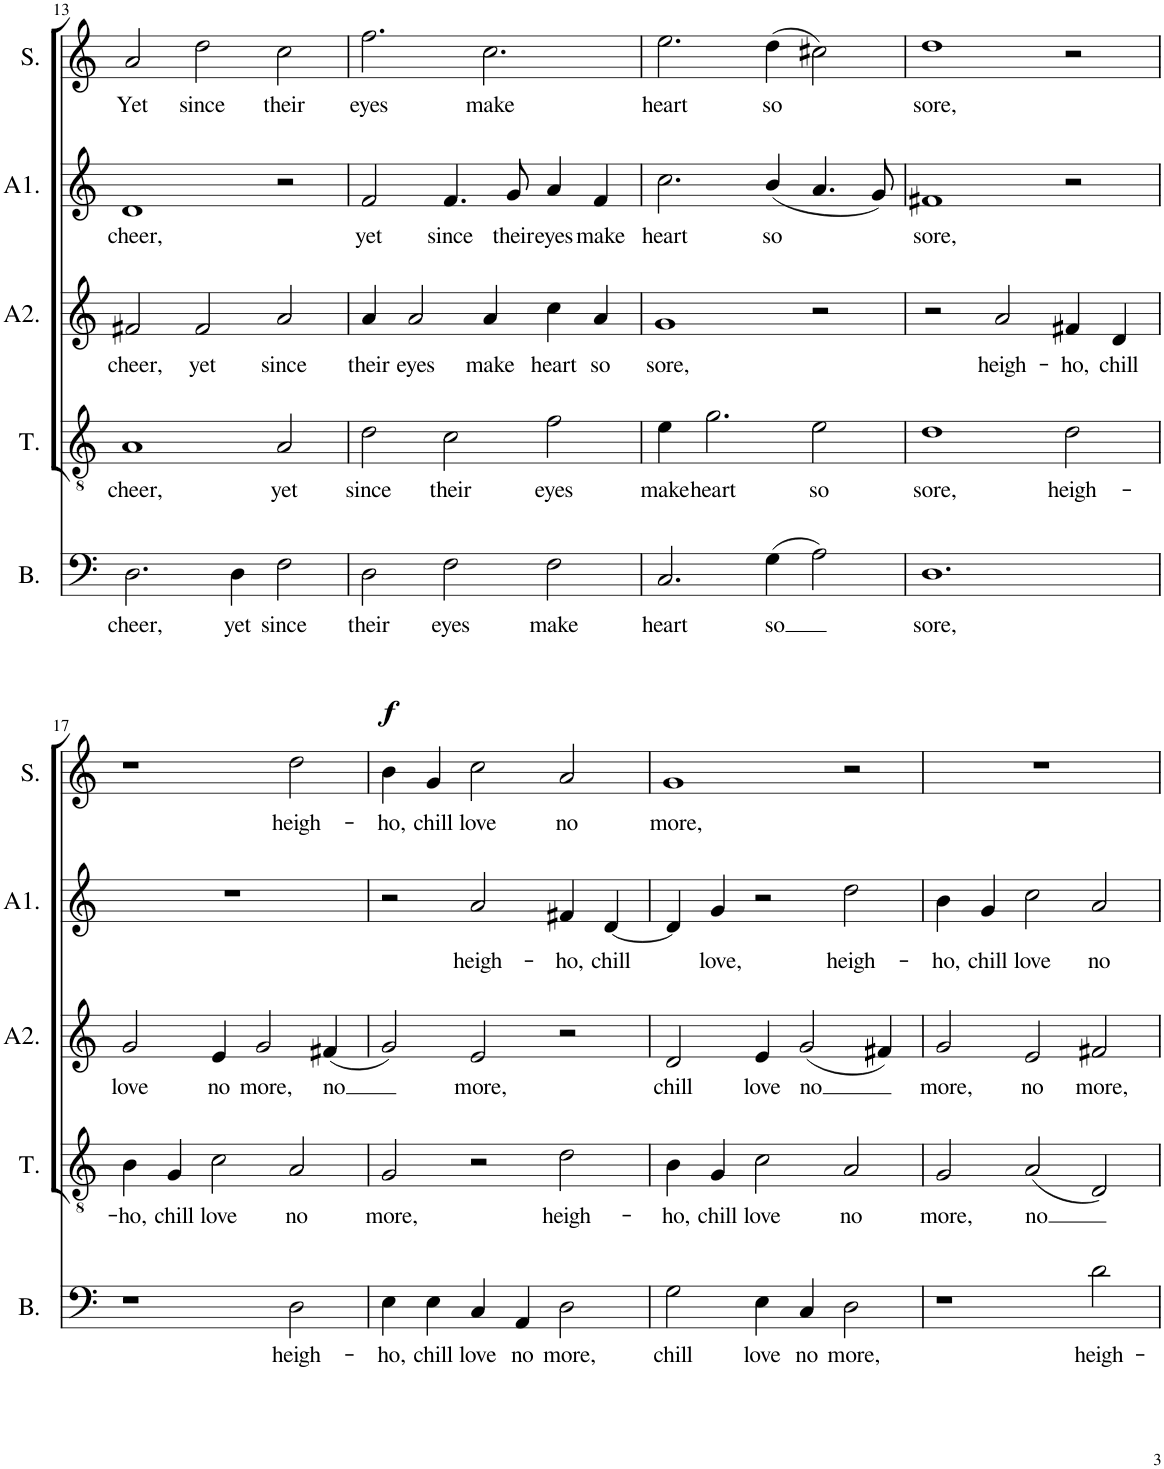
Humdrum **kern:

**kern	**text	**kern	**text	**kern	**text	**kern	**text	**kern	**text	**dynam
*part5	*part5	*part4	*part4	*part3	*part3	*part2	*part2	*part1	*part1	*part1
*staff5	*staff5	*staff4	*staff4	*staff3	*staff3	*staff2	*staff2	*staff1	*staff1	*staff1
*I"Bass	*	*I"Tenor	*	*I"Alto 2	*	*I"Alto 1	*	*I"Soprano	*	*
*I'B.	*	*I'T.	*	*I'A2.	*	*I'A1.	*	*I'S.	*	*
!!LO:PB:g=z
*clefF4	*	*clefGv2	*	*clefG2	*	*clefG2	*	*clefG2	*	*
*k[]	*	*k[]	*	*k[]	*	*k[]	*	*k[]	*	*
*M3/2	*	*M3/2	*	*M3/2	*	*M3/2	*	*M3/2	*	*
=13	=13	=13	=13	=13	=13	=13	=13	=13	=13	=13
!	!LO:LY:b	!	!LO:LY:b	!	!LO:LY:b	!	!LO:LY:b	!	!LO:LY:b	!
2.D\	cheer,	1A	cheer,	2f#X/	cheer,	1d	cheer,	2a/	Yet	.
!	!	!	!	!	!LO:LY:b	!	!	!	!LO:LY:b	!
.	.	.	.	2f#/	yet	.	.	2dd\	since	.
!	!LO:LY:b	!	!	!	!	!	!	!	!	!
4D\	yet	.	.	.	.	.	.	.	.	.
!	!LO:LY:b	!	!LO:LY:b	!	!LO:LY:b	!	!	!	!LO:LY:b	!
2F\	since	2A/	yet	2a/	since	2r	.	2cc\	their	.
=14	=14	=14	=14	=14	=14	=14	=14	=14	=14	=14
!	!LO:LY:b	!	!LO:LY:b	!	!LO:LY:b	!	!LO:LY:b	!	!LO:LY:b	!
2D\	their	2d\	since	4a/	their	2f/	yet	2.ff\	-eyes	.
!	!	!	!	!	!LO:LY:b	!	!	!	!	!
.	.	.	.	2a/	eyes	.	.	.	.	.
!	!LO:LY:b	!	!LO:LY:b	!	!	!	!LO:LY:b	!	!	!
2F\	eyes	2c\	their	.	.	4.f/	since	.	.	.
!	!	!	!	!	!LO:LY:b	!	!	!	!LO:LY:b	!
.	.	.	.	4a/	make	.	.	2.cc\	make	.
!	!	!	!	!	!	!	!LO:LY:b	!	!	!
.	.	.	.	.	.	8g/	their	.	.	.
!	!LO:LY:b	!	!LO:LY:b	!	!LO:LY:b	!	!LO:LY:b	!	!	!
2F\	make	2f\	eyes	4cc\	heart	4a/	eyes	.	.	.
!	!	!	!	!	!LO:LY:b	!	!LO:LY:b	!	!	!
.	.	.	.	4a/	so	4f/	make	.	.	.
=15	=15	=15	=15	=15	=15	=15	=15	=15	=15	=15
!	!LO:LY:b	!	!LO:LY:b	!	!LO:LY:b	!	!LO:LY:b	!	!LO:LY:b	!
2.C/	heart	4e\	make	1g	sore,	2.cc\	heart	2.ee\	heart	.
!	!	!	!LO:LY:b	!	!	!	!	!	!	!
.	.	2.g\	heart	.	.	.	.	.	.	.
!	!LO:LY:b	!	!	!	!	!	!LO:LY:b	!	!LO:LY:b	!
(>4G\	so	.	.	.	.	(<4b/	so	(>4dd\	so	.
!	!	!	!LO:LY:b	!	!	!	!	!	!	!
2A\)	.	2e\	so	2r	.	4.a/	.	2cc#X\)	.	.
.	.	.	.	.	.	8g/)	.	.	.	.
=16	=16	=16	=16	=16	=16	=16	=16	=16	=16	=16
!	!LO:LY:b	!	!LO:LY:b	!	!	!	!LO:LY:b	!	!LO:LY:b	!
1.D	sore,	1d	sore,	2r	.	1f#X	sore,	1dd	sore,	.
!	!	!	!	!	!LO:LY:b	!	!	!	!	!
.	.	.	.	2a/	heigh-	.	.	.	.	.
!	!	!	!LO:LY:b	!	!LO:LY:b	!	!	!	!	!
.	.	2d\	heigh-	4f#X/	-ho,	2r	.	2r	.	.
!	!	!	!	!	!LO:LY:b	!	!	!	!	!
.	.	.	.	4d/	chill	.	.	.	.	.
!!LO:LB:g=z
=17	=17	=17	=17	=17	=17	=17	=17	=17	=17	=17
!	!	!	!LO:LY:b	!	!LO:LY:b	!	!	!	!	!
1r	.	4B\	-ho,	2g/	love	1.r	.	1r	.	.
!	!	!	!LO:LY:b	!	!	!	!	!	!	!
.	.	4G/	chill	.	.	.	.	.	.	.
!	!	!	!LO:LY:b	!	!LO:LY:b	!	!	!	!	!
.	.	2c\	love	4e/	no	.	.	.	.	.
!	!	!	!	!	!LO:LY:b	!	!	!	!	!
.	.	.	.	2g/	more,	.	.	.	.	.
!	!LO:LY:b	!	!LO:LY:b	!	!	!	!	!	!LO:LY:b	!
2D\	heigh-	2A/	no	.	.	.	.	2dd\	heigh-	.
!	!	!	!	!	!LO:LY:b	!	!	!	!	!
.	.	.	.	(<4f#X/	no	.	.	.	.	.
=18	=18	=18	=18	=18	=18	=18	=18	=18	=18	=18
!	!LO:LY:b	!	!LO:LY:b	!	!	!	!	!	!LO:LY:b	!LO:DY:a
4E\	-ho,	2G/	more,	2g/)	.	2r	.	4b\	-ho,	f
!	!LO:LY:b	!	!	!	!	!	!	!	!LO:LY:b	!
4E\	chill	.	.	.	.	.	.	4g/	chill	.
!	!LO:LY:b	!	!	!	!LO:LY:b	!	!LO:LY:b	!	!LO:LY:b	!
4C/	love	2r	.	2e/	more,	2a/	heigh-	2cc\	love	.
!	!LO:LY:b	!	!	!	!	!	!	!	!	!
4AA/	no	.	.	.	.	.	.	.	.	.
!	!LO:LY:b	!	!LO:LY:b	!	!	!	!LO:LY:b	!	!LO:LY:b	!
2D\	more,	2d\	heigh-	2r	.	4f#X/	-ho,	2a/	no	.
!	!	!	!	!	!	!	!LO:LY:b	!	!	!
.	.	.	.	.	.	[4d/	chill	.	.	.
=19	=19	=19	=19	=19	=19	=19	=19	=19	=19	=19
!	!LO:LY:b	!	!LO:LY:b	!	!LO:LY:b	!	!	!	!LO:LY:b	!
2G\	chill	4B\	-ho,	2d/	chill	4d/]	.	1g	more,	.
!	!	!	!LO:LY:b	!	!	!	!LO:LY:b	!	!	!
.	.	4G/	chill	.	.	4g/	love,	.	.	.
!	!LO:LY:b	!	!LO:LY:b	!	!LO:LY:b	!	!	!	!	!
4E\	love	2c\	love	4e/	love	2r	.	.	.	.
!	!LO:LY:b	!	!	!	!LO:LY:b	!	!	!	!	!
4C/	no	.	.	(<2g/	no	.	.	.	.	.
!	!LO:LY:b	!	!LO:LY:b	!	!	!	!LO:LY:b	!	!	!
2D\	more,	2A/	no	.	.	2dd\	heigh-	2r	.	.
.	.	.	.	4f#X/)	.	.	.	.	.	.
=20	=20	=20	=20	=20	=20	=20	=20	=20	=20	=20
!	!	!	!LO:LY:b	!	!LO:LY:b	!	!LO:LY:b	!	!	!
1r	.	2G/	more,	2g/	more,	4b\	-ho,	1.r	.	.
!	!	!	!	!	!	!	!LO:LY:b	!	!	!
.	.	.	.	.	.	4g/	chill	.	.	.
!	!	!	!LO:LY:b	!	!LO:LY:b	!	!LO:LY:b	!	!	!
.	.	(<2A/	no	2e/	no	2cc\	love	.	.	.
!	!LO:LY:b	!	!	!	!LO:LY:b	!	!LO:LY:b	!	!	!
2d\	heigh-	2D/)	.	2f#X/	more,	2a/	no	.	.	.
=	=	=	=	=	=	=	=	=	=	=
*-	*-	*-	*-	*-	*-	*-	*-	*-	*-	*-
